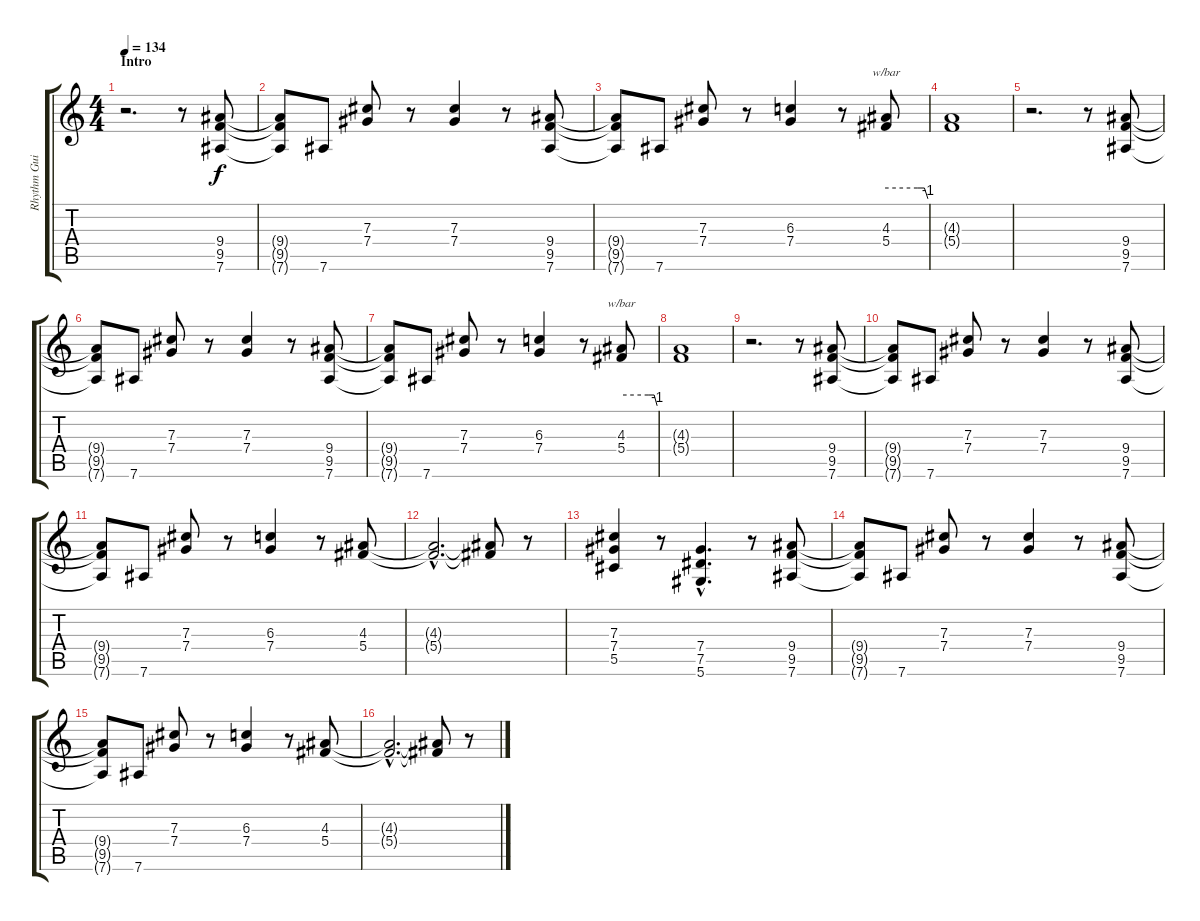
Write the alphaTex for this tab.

\track ("Rhythm Guitar" "Rhythm Gui") {instrument distortionguitar}
\staff {score tabs}
\tuning (Eb4 Bb3 Gb3 Db3 Ab2 Eb2) {hide}
\ts (4 4)
\section ("" "Intro")
\tempo 134
\clef g2
\ks c
r.2{d dy f instrument distortionguitar} r.8 (9.4 9.5 7.6).8 |
(9.4{t} 9.5{t} 7.6{t}).8 7.6.8 (7.3 7.4).8 r.8 (7.3 7.4).4 r.8 (9.4 9.5 7.6).8 |
(9.4{t} 9.5{t} 7.6{t}).8 7.6.8 (7.3 7.4).8 r.8 (6.3 7.4).4 r.8 (4.3 5.4).8{tbe (custom default 0 0 45 0 55 0 60 -4)} |
(4.3{t} 5.4{t}).1 |
r.2{d} r.8 (9.4 9.5 7.6).8 |
(9.4{t} 9.5{t} 7.6{t}).8 7.6.8 (7.3 7.4).8 r.8 (7.3 7.4).4 r.8 (9.4 9.5 7.6).8 |
(9.4{t} 9.5{t} 7.6{t}).8 7.6.8 (7.3 7.4).8 r.8 (6.3 7.4).4 r.8 (4.3 5.4).8{tbe (custom default 0 0 45 0 55 0 60 -4)} |
(4.3{t} 5.4{t}).1 |
r.2{d} r.8 (9.4 9.5 7.6).8 |
(9.4{t} 9.5{t} 7.6{t}).8 7.6.8 (7.3 7.4).8 r.8 (7.3 7.4).4 r.8 (9.4 9.5 7.6).8 |
(9.4{t} 9.5{t} 7.6{t}).8 7.6.8 (7.3 7.4).8 r.8 (6.3 7.4).4 r.8 (4.3 5.4).8 |
(4.3{hac t} 5.4{hac t}).2{d} (4.3{t} 5.4{t}).8 r.8 |
(7.3 7.4 5.5).4 r.8 (7.4{hac} 7.5{hac} 5.6{hac}).4{d} r.8 (9.4 9.5 7.6).8 |
(9.4{t} 9.5{t} 7.6{t}).8 7.6.8 (7.3 7.4).8 r.8 (7.3 7.4).4 r.8 (9.4 9.5 7.6).8 |
(9.4{t} 9.5{t} 7.6{t}).8 7.6.8 (7.3 7.4).8 r.8 (6.3 7.4).4 r.8 (4.3 5.4).8 |
(4.3{hac t} 5.4{hac t}).2{d} (4.3{t} 5.4{t}).8 r.8
